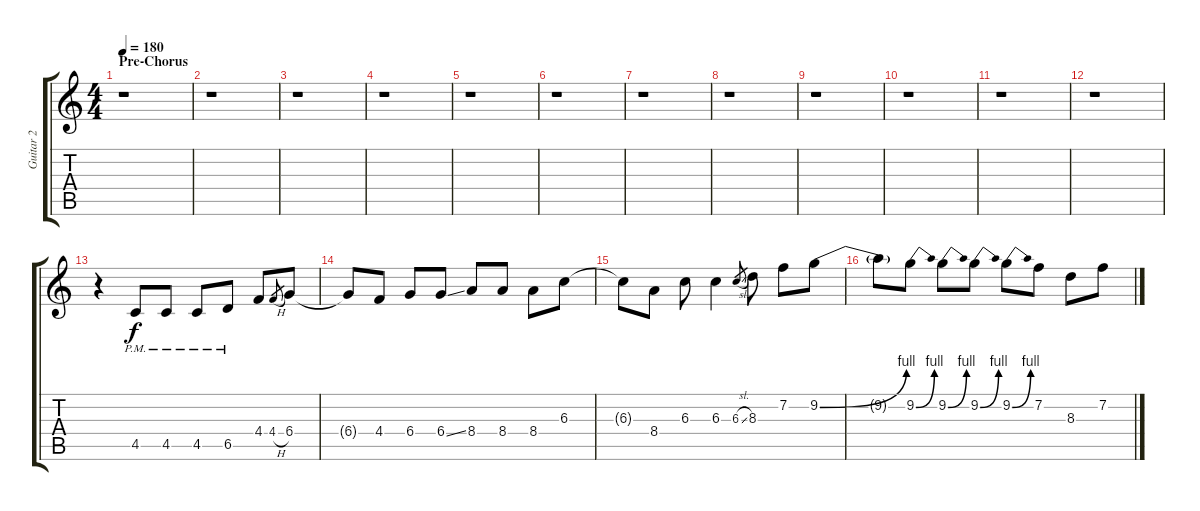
\track ("Guitar 2" "Guitar 2") {instrument overdrivenguitar}
\staff {score tabs}
\tuning (Eb4 Bb3 Gb3 Db3 Ab2 Eb2) {hide}
\ts (4 4)
\section ("" "Pre-Chorus")
\tempo 180
\clef g2
\ks c
r.1{dy f} |
r.1 |
r.1 |
r.1 |
r.1 |
r.1 |
r.1 |
r.1 |
r.1 |
r.1 |
r.1 |
r.1 |
r.4 4.5{pm}.8 4.5{pm}.8 4.5{pm}.8 6.5{pm}.8 4.4.8 4.4{h}.8{gr} 6.4.8 |
6.4{t}.8 4.4.8 6.4.8 6.4{ss}.8 8.4.8 8.4.8 8.4.8 6.3.8 |
6.3{t}.8 8.4.8 6.3.8 6.3.4 6.3{sl}.8{gr} 8.3.8 7.2.8 9.2{be (bend 0 0 60 4)}.8 |
9.2{t}.8 9.2{be (bend 0 0 60 4)}.8 9.2{be (bend 0 0 60 4)}.8 9.2{be (bend 0 0 60 4)}.8 9.2{be (bend 0 0 60 4)}.8 7.2.8 8.3.8 7.2.8
